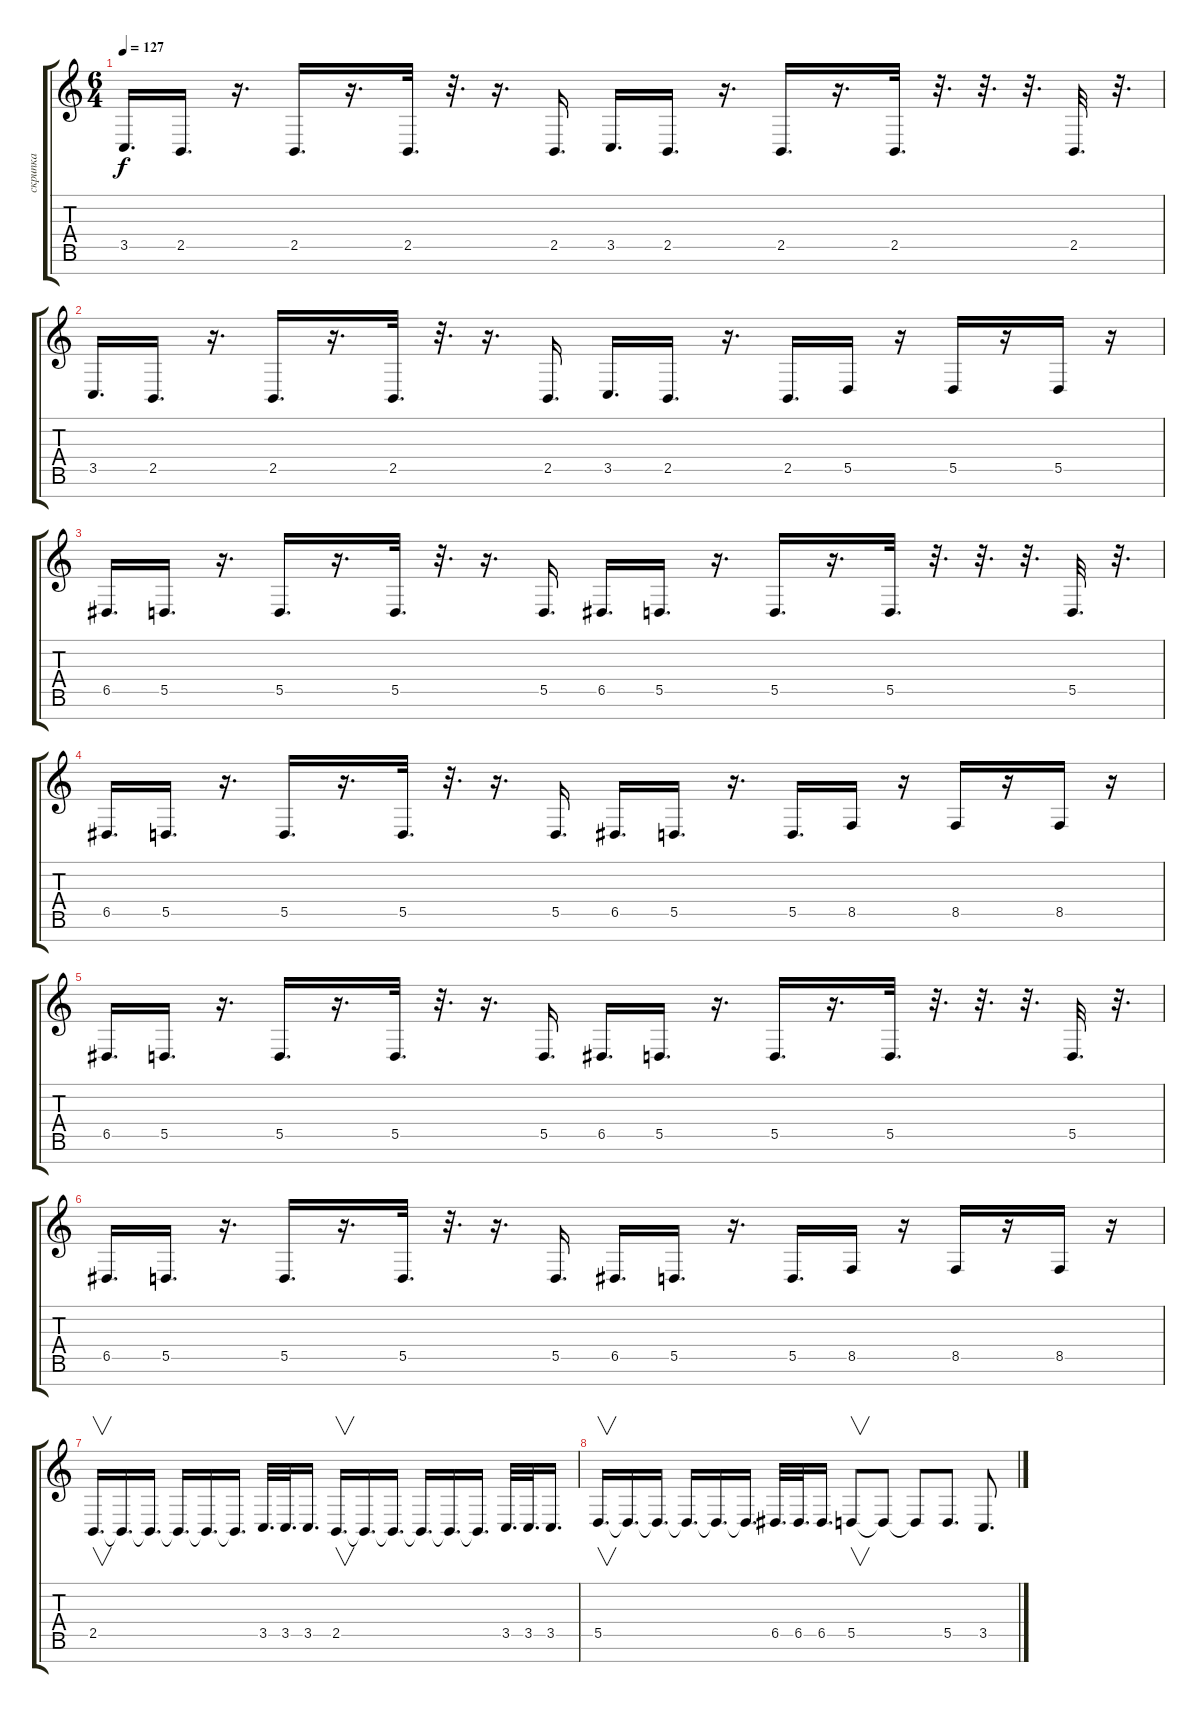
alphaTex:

\track ("скрипка" "скрипка") {instrument cello}
\staff {score tabs}
\tuning (E4 B3 G3 D3 A2 E2 B1) {hide}
\ts (6 4)
\tempo 127
\clef g2
\ks c
3.5.16{d dy f} 2.5.16{d} r.16{d} 2.5.16{d} r.16{d} 2.5.32{d} r.32{d} r.16{d} 2.5.16{d} 3.5.16{d} 2.5.16{d} r.16{d} 2.5.16{d} r.16{d} 2.5.32{d} r.32{d} r.32{d} r.32{d} 2.5.32{d} r.32{d} |
3.5.16{d} 2.5.16{d} r.16{d} 2.5.16{d} r.16{d} 2.5.32{d} r.32{d} r.16{d} 2.5.16{d} 3.5.16{d} 2.5.16{d} r.16{d} 2.5.16{d} 5.5.16 r.16 5.5.16 r.16 5.5.16 r.16 |
6.5.16{d} 5.5.16{d} r.16{d} 5.5.16{d} r.16{d} 5.5.32{d} r.32{d} r.16{d} 5.5.16{d} 6.5.16{d} 5.5.16{d} r.16{d} 5.5.16{d} r.16{d} 5.5.32{d} r.32{d} r.32{d} r.32{d} 5.5.32{d} r.32{d} |
6.5.16{d} 5.5.16{d} r.16{d} 5.5.16{d} r.16{d} 5.5.32{d} r.32{d} r.16{d} 5.5.16{d} 6.5.16{d} 5.5.16{d} r.16{d} 5.5.16{d} 8.5.16 r.16 8.5.16 r.16 8.5.16 r.16 |
6.5.16{d} 5.5.16{d} r.16{d} 5.5.16{d} r.16{d} 5.5.32{d} r.32{d} r.16{d} 5.5.16{d} 6.5.16{d} 5.5.16{d} r.16{d} 5.5.16{d} r.16{d} 5.5.32{d} r.32{d} r.32{d} r.32{d} 5.5.32{d} r.32{d} |
6.5.16{d} 5.5.16{d} r.16{d} 5.5.16{d} r.16{d} 5.5.32{d} r.32{d} r.16{d} 5.5.16{d} 6.5.16{d} 5.5.16{d} r.16{d} 5.5.16{d} 8.5.16 r.16 8.5.16 r.16 8.5.16 r.16 |
2.5.16{v d} 2.5{t}.16{d} 2.5{t}.16{d} 2.5{t}.16{d} 2.5{t}.16{d} 2.5{t}.16{d} 3.5.32{d} 3.5.32{d} 3.5.16{d} 2.5.16{v d} 2.5{t}.16{d} 2.5{t}.16{d} 2.5{t}.16{d} 2.5{t}.16{d} 2.5{t}.16{d} 3.5.32{d} 3.5.32{d} 3.5.16{d} |
5.5.16{v d} 5.5{t}.16{d} 5.5{t}.16{d} 5.5{t}.16{d} 5.5{t}.16{d} 5.5{t}.16{d} 6.5.32{d} 6.5.32{d} 6.5.16{d} 5.5.8{v} 5.5{t}.8 5.5{t}.8 5.5.8{d} 3.5.8{d}
